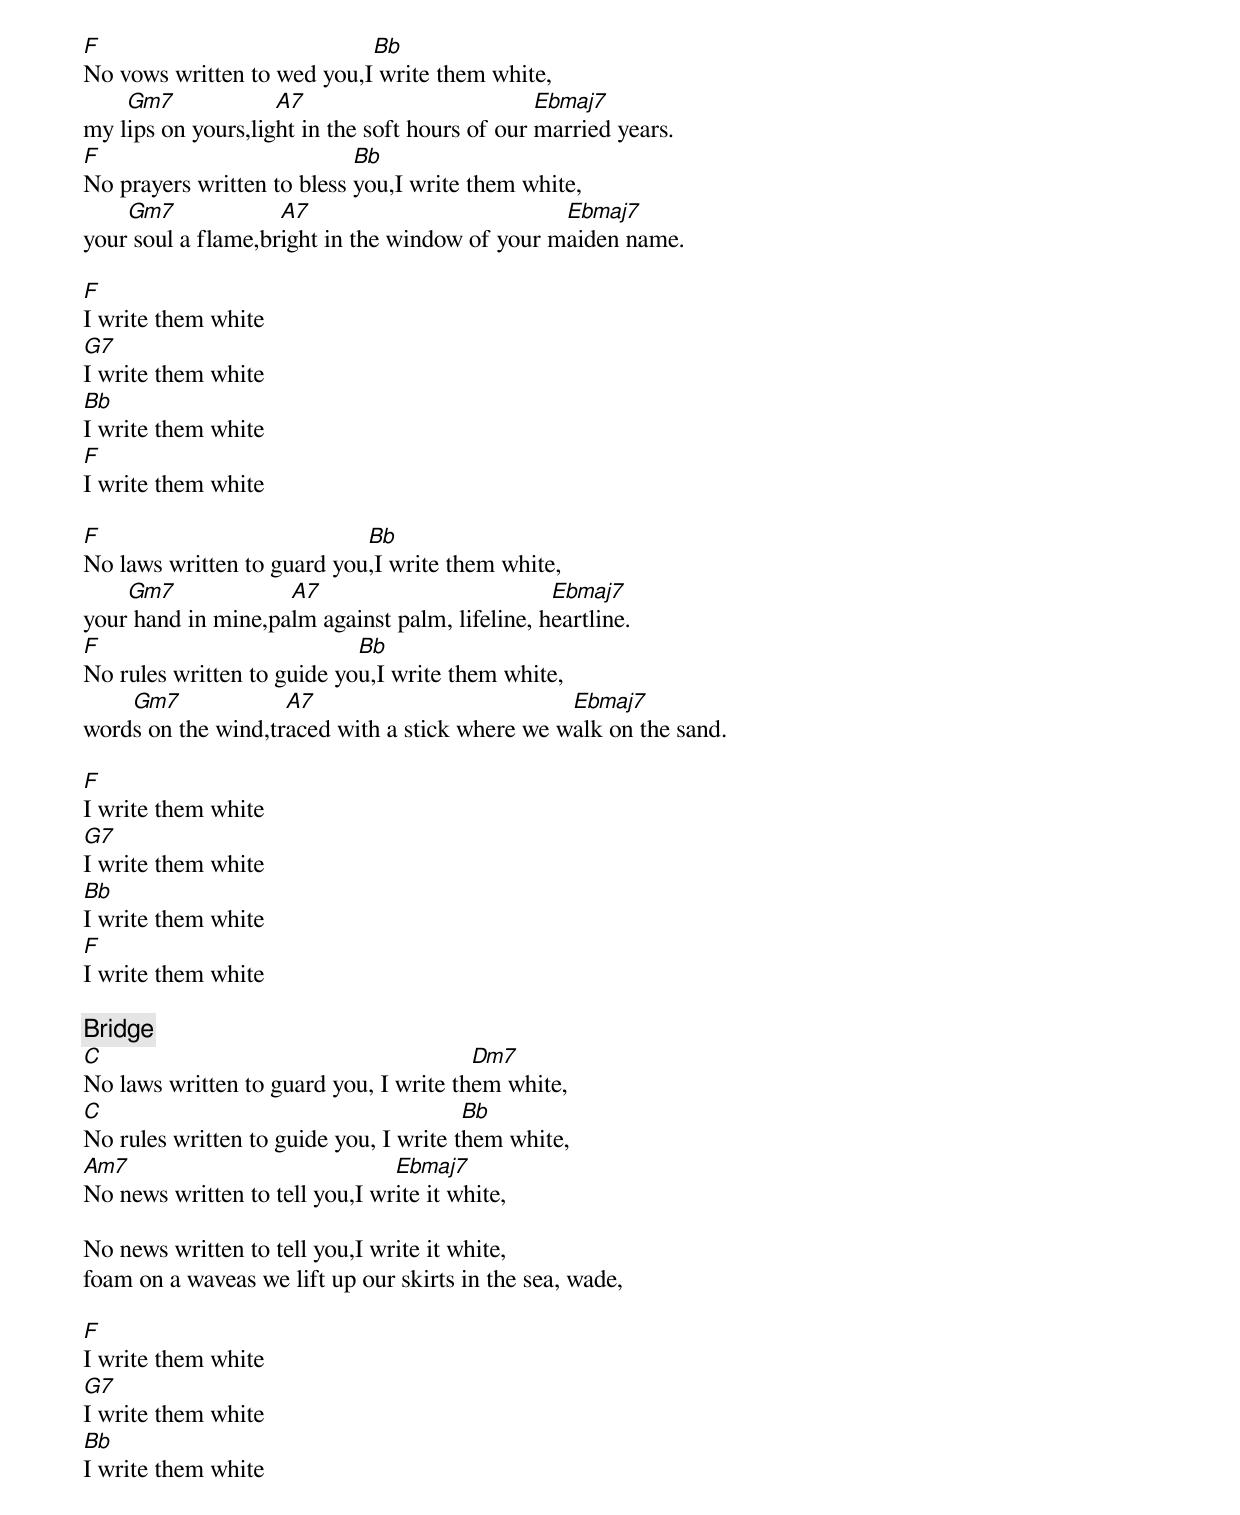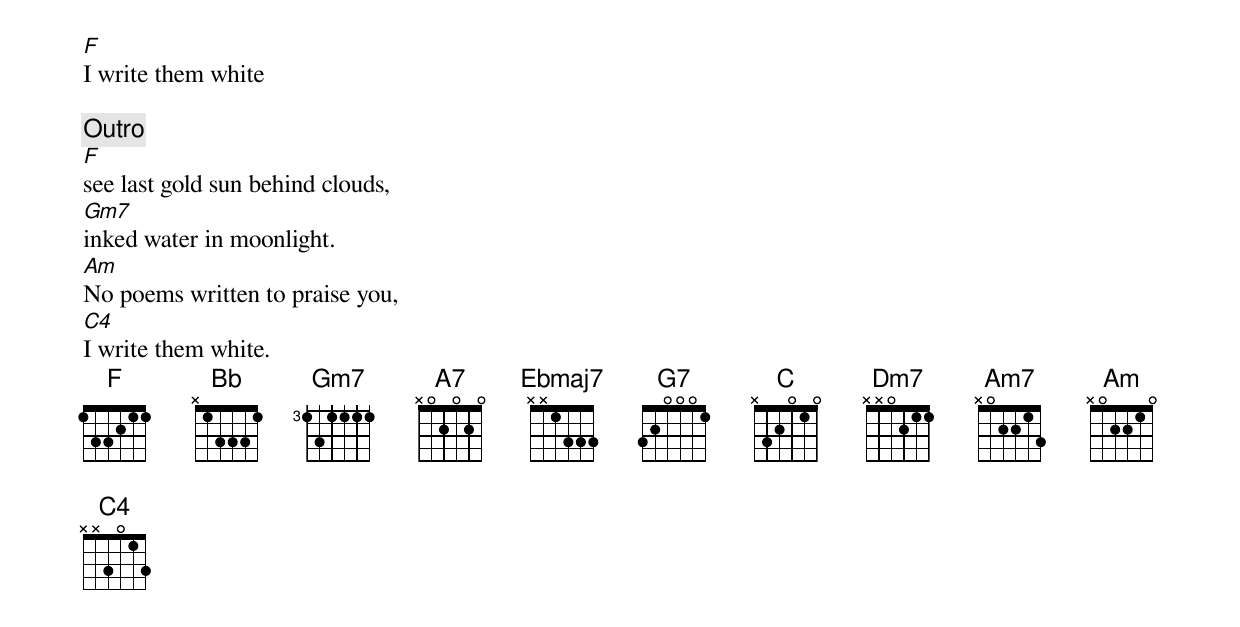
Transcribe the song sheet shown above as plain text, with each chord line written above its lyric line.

F                           Bb
No vows written to wed you,I write them white,
    Gm7             A7                          Ebmaj7
my lips on yours,light in the soft hours of our married years.
F                           Bb
No prayers written to bless you,I write them white,
    Gm7             A7                          Ebmaj7
your soul a flame,bright in the window of your maiden name.

F
I write them white
G7
I write them white
Bb
I write them white
F
I write them white

F                           Bb
No laws written to guard you,I write them white,
    Gm7             A7                          Ebmaj7
your hand in mine,palm against palm, lifeline, heartline.
F                           Bb
No rules written to guide you,I write them white,
    Gm7             A7                          Ebmaj7
words on the wind,traced with a stick where we walk on the sand.

F
I write them white
G7
I write them white
Bb
I write them white
F
I write them white

[Bridge]
C					Dm7
No laws written to guard you, I write them white,
C					Bb
No rules written to guide you, I write them white,
Am7				Ebmaj7
No news written to tell you,I write it white,

No news written to tell you,I write it white,
foam on a waveas we lift up our skirts in the sea, wade,

F
I write them white
G7
I write them white
Bb
I write them white
F
I write them white

[Outro]
F
see last gold sun behind clouds,
Gm7
inked water in moonlight.
Am
No poems written to praise you,
C4
I write them white.
